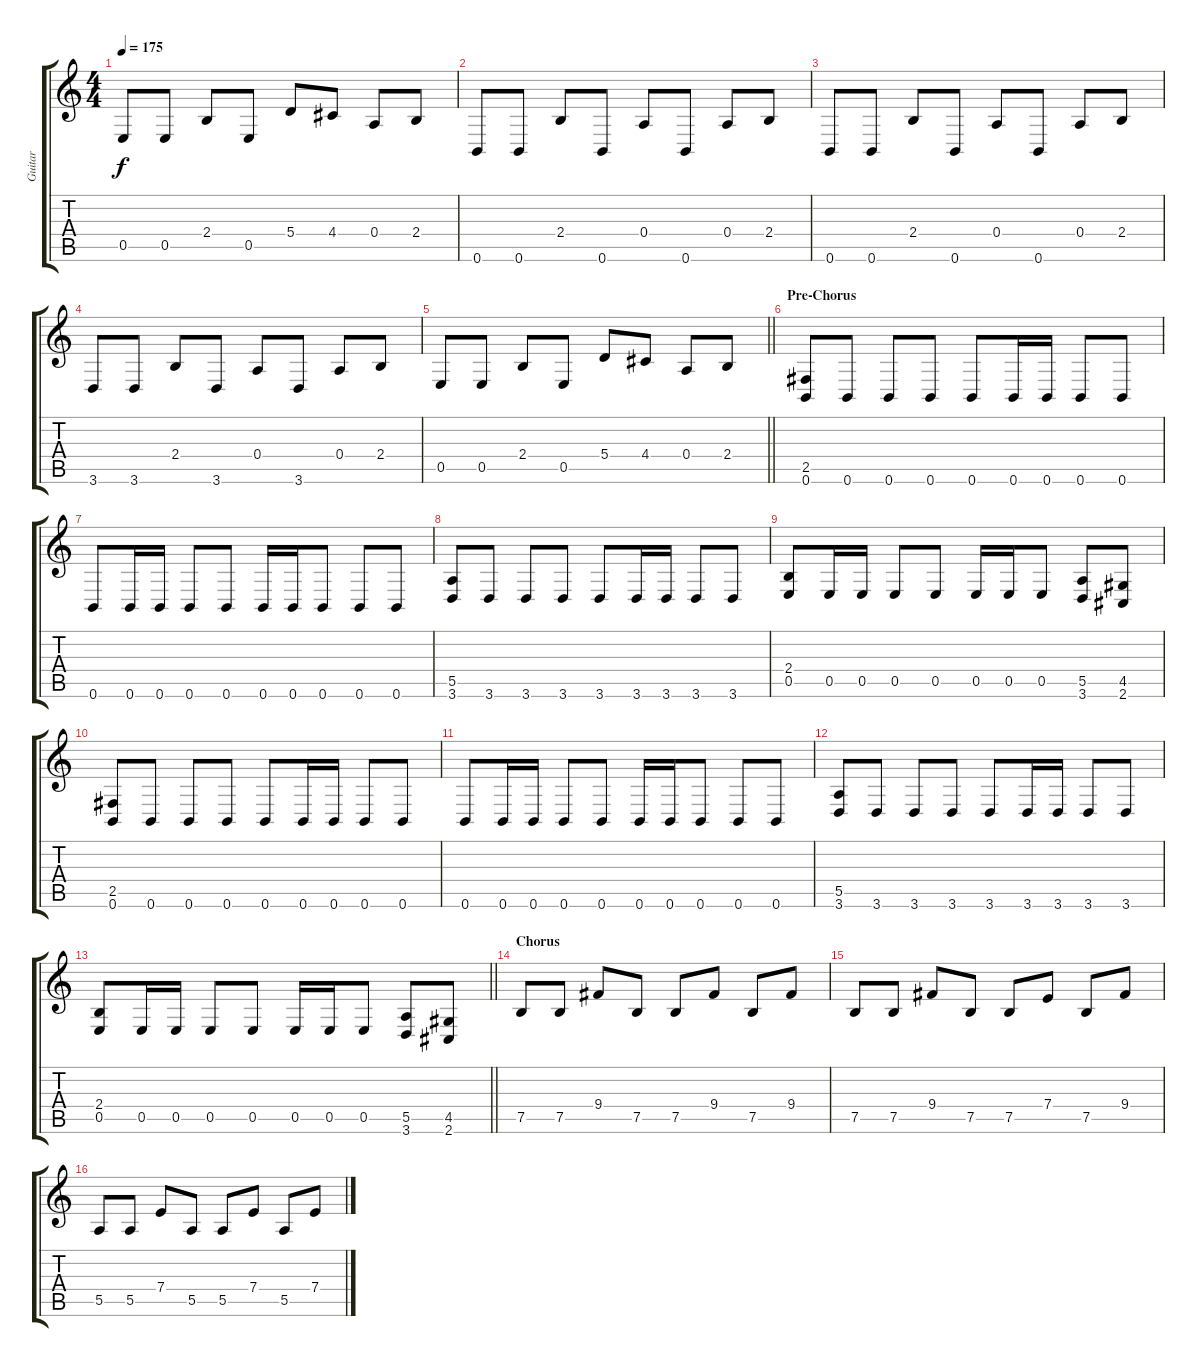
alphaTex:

\track ("Guitar" "Guitar") {instrument distortionguitar}
\staff {score tabs}
\tuning (B3 Gb3 D3 A2 E2 B1) {hide}
\ts (4 4)
\tempo 175
\clef g2
\ks c
0.5.8{dy f} 0.5.8 2.4.8 0.5.8 5.4.8 4.4.8 0.4.8 2.4.8 |
0.6.8 0.6.8 2.4.8 0.6.8 0.4.8 0.6.8 0.4.8 2.4.8 |
0.6.8 0.6.8 2.4.8 0.6.8 0.4.8 0.6.8 0.4.8 2.4.8 |
3.6.8 3.6.8 2.4.8 3.6.8 0.4.8 3.6.8 0.4.8 2.4.8 |
\barLineRight lightlight
0.5.8 0.5.8 2.4.8 0.5.8 5.4.8 4.4.8 0.4.8 2.4.8 |
\section ("" "Pre-Chorus")
(2.5 0.6).8 0.6.8 0.6.8 0.6.8 0.6.8 0.6.16 0.6.16 0.6.8 0.6.8 |
0.6.8 0.6.16 0.6.16 0.6.8 0.6.8 0.6.16 0.6.16 0.6.8 0.6.8 0.6.8 |
(5.5 3.6).8 3.6.8 3.6.8 3.6.8 3.6.8 3.6.16 3.6.16 3.6.8 3.6.8 |
(2.4 0.5).8 0.5.16 0.5.16 0.5.8 0.5.8 0.5.16 0.5.16 0.5.8 (5.5 3.6).8 (4.5 2.6).8 |
(2.5 0.6).8 0.6.8 0.6.8 0.6.8 0.6.8 0.6.16 0.6.16 0.6.8 0.6.8 |
0.6.8 0.6.16 0.6.16 0.6.8 0.6.8 0.6.16 0.6.16 0.6.8 0.6.8 0.6.8 |
(5.5 3.6).8 3.6.8 3.6.8 3.6.8 3.6.8 3.6.16 3.6.16 3.6.8 3.6.8 |
\barLineRight lightlight
(2.4 0.5).8 0.5.16 0.5.16 0.5.8 0.5.8 0.5.16 0.5.16 0.5.8 (5.5 3.6).8 (4.5 2.6).8 |
\section ("" "Chorus")
7.5.8 7.5.8 9.4.8 7.5.8 7.5.8 9.4.8 7.5.8 9.4.8 |
7.5.8 7.5.8 9.4.8 7.5.8 7.5.8 7.4.8 7.5.8 9.4.8 |
5.5.8 5.5.8 7.4.8 5.5.8 5.5.8 7.4.8 5.5.8 7.4.8
